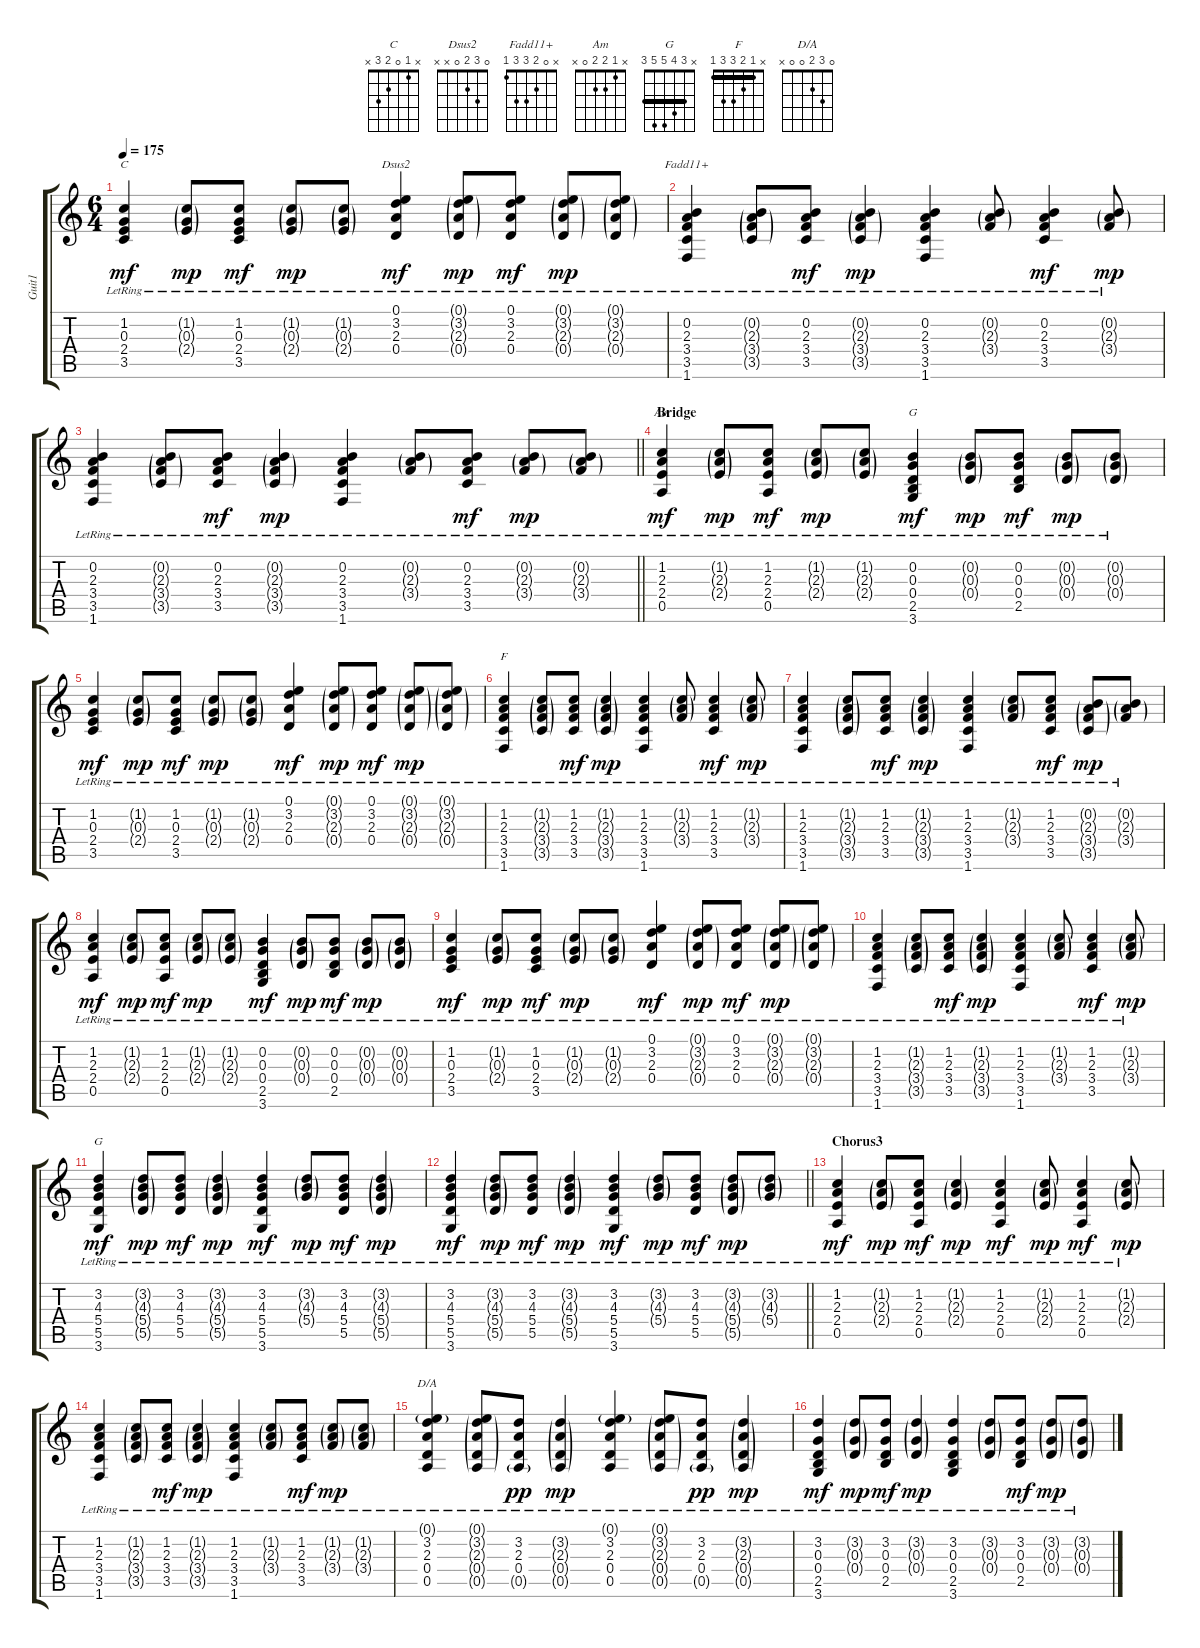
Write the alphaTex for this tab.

\track ("Guit1" "Guit1") {instrument acousticguitarsteel}
\staff {score tabs}
\tuning (E4 B3 G3 D3 A2 E2) {hide}
\chord ("C" x 1 0 2 3 x)
\chord ("Dsus2" 0 3 2 0 x x)
\chord ("Fadd11+" x 0 2 3 3 1)
\chord ("Am" x 1 2 2 0 x)
\chord ("G" x 0 0 0 2 3)
\chord ("F" x 1 2 3 3 1) {barre 1}
\chord ("G" x 3 4 5 5 3) {barre 3}
\chord ("D/A" 0 3 2 0 0 x)
\ts (6 4)
\tempo 175
\clef g2
\ks c
(1.2{lr} 0.3{lr} 2.4{lr} 3.5{lr}).4{ch "C" dy mf} (1.2{g lr} 0.3{g lr} 2.4{g lr}).8{dy mp} (1.2{lr} 0.3{lr} 2.4{lr} 3.5{lr}).8{dy mf} (1.2{g lr} 0.3{g lr} 2.4{g lr}).8{dy mp} (1.2{g lr} 0.3{g lr} 2.4{g lr}).8 (0.1{lr} 3.2{lr} 2.3{lr} 0.4{lr}).4{ch "Dsus2" dy mf} (0.1{g lr} 3.2{g lr} 2.3{g lr} 0.4{g lr}).8{dy mp} (0.1{lr} 3.2{lr} 2.3{lr} 0.4{lr}).8{dy mf} (0.1{g lr} 3.2{g lr} 2.3{g lr} 0.4{g lr}).8{dy mp} (0.1{g lr} 3.2{g lr} 2.3{g lr} 0.4{g lr}).8 |
(0.2{lr} 2.3{lr} 3.4{lr} 3.5{lr} 1.6{lr}).4{ch "Fadd11+" volume 13} (0.2{g lr} 2.3{g lr} 3.4{g lr} 3.5{g}).8 (0.2{lr} 2.3{lr} 3.4{lr} 3.5{lr}).8{dy mf} (0.2{g lr} 2.3{g lr} 3.4{g lr} 3.5{g}).4{dy mp} (0.2{lr} 2.3{lr} 3.4{lr} 3.5{lr} 1.6{lr}).4 (0.2{g lr} 2.3{g lr} 3.4{g lr}).8 (0.2{lr} 2.3{lr} 3.4{lr} 3.5{lr}).4{dy mf} (0.2{g lr} 2.3{g lr} 3.4{g lr}).8{dy mp} |
\barLineRight lightlight
(0.2{lr} 2.3{lr} 3.4{lr} 3.5{lr} 1.6{lr}).4 (0.2{g lr} 2.3{g lr} 3.4{g lr} 3.5{g}).8 (0.2{lr} 2.3{lr} 3.4{lr} 3.5{lr}).8{dy mf} (0.2{g lr} 2.3{g lr} 3.4{g lr} 3.5{g}).4{dy mp} (0.2{lr} 2.3{lr} 3.4{lr} 3.5{lr} 1.6{lr}).4 (0.2{g lr} 2.3{g lr} 3.4{g lr}).8 (0.2{lr} 2.3{lr} 3.4{lr} 3.5{lr}).8{dy mf} (0.2{g lr} 2.3{g lr} 3.4{g lr}).8{dy mp} (0.2{g lr} 2.3{g lr} 3.4{g lr}).8 |
\section ("" "Bridge")
(1.2{lr} 2.3{lr} 2.4{lr} 0.5{lr}).4{ch "Am" dy mf} (1.2{g lr} 2.3{g lr} 2.4{g lr}).8{dy mp} (1.2{lr} 2.3{lr} 2.4{lr} 0.5{lr}).8{dy mf} (1.2{g lr} 2.3{g lr} 2.4{g lr}).8{dy mp} (1.2{g lr} 2.3{g lr} 2.4{g lr}).8 (0.2{lr} 0.3{lr} 0.4{lr} 2.5{lr} 3.6{lr}).4{ch "G" dy mf} (0.2{g lr} 0.3{g lr} 0.4{g lr}).8{dy mp} (0.2{lr} 0.3{lr} 0.4{lr} 2.5{lr}).8{dy mf} (0.2{g lr} 0.3{g lr} 0.4{g lr}).8{dy mp} (0.2{g lr} 0.3{g lr} 0.4{g lr}).8 |
(1.2{lr} 0.3{lr} 2.4{lr} 3.5{lr}).4{dy mf} (1.2{g lr} 0.3{g lr} 2.4{g lr}).8{dy mp} (1.2{lr} 0.3{lr} 2.4{lr} 3.5{lr}).8{dy mf} (1.2{g lr} 0.3{g lr} 2.4{g lr}).8{dy mp} (1.2{g lr} 0.3{g lr} 2.4{g lr}).8 (0.1{lr} 3.2{lr} 2.3{lr} 0.4{lr}).4{dy mf} (0.1{g lr} 3.2{g lr} 2.3{g lr} 0.4{g lr}).8{dy mp} (0.1{lr} 3.2{lr} 2.3{lr} 0.4{lr}).8{dy mf} (0.1{g lr} 3.2{g lr} 2.3{g lr} 0.4{g lr}).8{dy mp} (0.1{g lr} 3.2{g lr} 2.3{g lr} 0.4{g lr}).8 |
(1.2{lr} 2.3{lr} 3.4{lr} 3.5{lr} 1.6{lr}).4{ch "F"} (1.2{g lr} 2.3{g lr} 3.4{g lr} 3.5{g}).8 (1.2{lr} 2.3{lr} 3.4{lr} 3.5{lr}).8{dy mf} (1.2{g lr} 2.3{g lr} 3.4{g lr} 3.5{g}).4{dy mp} (1.2{lr} 2.3{lr} 3.4{lr} 3.5{lr} 1.6{lr}).4 (1.2{g lr} 2.3{g lr} 3.4{g lr}).8 (1.2{lr} 2.3{lr} 3.4{lr} 3.5{lr}).4{dy mf} (1.2{g lr} 2.3{g lr} 3.4{g lr}).8{dy mp} |
(1.2{lr} 2.3{lr} 3.4{lr} 3.5{lr} 1.6{lr}).4 (1.2{g lr} 2.3{g lr} 3.4{g lr} 3.5{g}).8 (1.2{lr} 2.3{lr} 3.4{lr} 3.5{lr}).8{dy mf} (1.2{g lr} 2.3{g lr} 3.4{g lr} 3.5{g}).4{dy mp} (1.2{lr} 2.3{lr} 3.4{lr} 3.5{lr} 1.6{lr}).4 (1.2{g lr} 2.3{g lr} 3.4{g lr}).8 (1.2{lr} 2.3{lr} 3.4{lr} 3.5{lr}).8{dy mf} (0.2{g lr} 2.3{g lr} 3.4{g lr} 3.5{g lr}).8{dy mp} (0.2{g lr} 2.3{g lr} 3.4{g lr}).8 |
(1.2{lr} 2.3{lr} 2.4{lr} 0.5{lr}).4{dy mf} (1.2{g lr} 2.3{g lr} 2.4{g lr}).8{dy mp} (1.2{lr} 2.3{lr} 2.4{lr} 0.5{lr}).8{dy mf} (1.2{g lr} 2.3{g lr} 2.4{g lr}).8{dy mp} (1.2{g lr} 2.3{g lr} 2.4{g lr}).8 (0.2{lr} 0.3{lr} 0.4{lr} 2.5{lr} 3.6{lr}).4{dy mf} (0.2{g lr} 0.3{g lr} 0.4{g lr}).8{dy mp} (0.2{lr} 0.3{lr} 0.4{lr} 2.5{lr}).8{dy mf} (0.2{g lr} 0.3{g lr} 0.4{g lr}).8{dy mp} (0.2{g lr} 0.3{g lr} 0.4{g lr}).8 |
(1.2{lr} 0.3{lr} 2.4{lr} 3.5{lr}).4{dy mf} (1.2{g lr} 0.3{g lr} 2.4{g lr}).8{dy mp} (1.2{lr} 0.3{lr} 2.4{lr} 3.5{lr}).8{dy mf} (1.2{g lr} 0.3{g lr} 2.4{g lr}).8{dy mp} (1.2{g lr} 0.3{g lr} 2.4{g lr}).8 (0.1{lr} 3.2{lr} 2.3{lr} 0.4{lr}).4{dy mf} (0.1{g lr} 3.2{g lr} 2.3{g lr} 0.4{g lr}).8{dy mp} (0.1{lr} 3.2{lr} 2.3{lr} 0.4{lr}).8{dy mf} (0.1{g lr} 3.2{g lr} 2.3{g lr} 0.4{g lr}).8{dy mp} (0.1{g lr} 3.2{g lr} 2.3{g lr} 0.4{g lr}).8 |
(1.2{lr} 2.3{lr} 3.4{lr} 3.5{lr} 1.6{lr}).4 (1.2{g lr} 2.3{g lr} 3.4{g lr} 3.5{g}).8 (1.2{lr} 2.3{lr} 3.4{lr} 3.5{lr}).8{dy mf} (1.2{g lr} 2.3{g lr} 3.4{g lr} 3.5{g}).4{dy mp} (1.2{lr} 2.3{lr} 3.4{lr} 3.5{lr} 1.6{lr}).4 (1.2{g lr} 2.3{g lr} 3.4{g lr}).8 (1.2{lr} 2.3{lr} 3.4{lr} 3.5{lr}).4{dy mf} (1.2{g lr} 2.3{g lr} 3.4{g lr}).8{dy mp} |
(3.2{lr} 4.3{lr} 5.4{lr} 5.5{lr} 3.6{lr}).4{ch "G" dy mf} (3.2{g lr} 4.3{g lr} 5.4{g lr} 5.5{g}).8{dy mp} (3.2{lr} 4.3{lr} 5.4{lr} 5.5{lr}).8{dy mf} (3.2{g lr} 4.3{g lr} 5.4{g lr} 5.5{g}).4{dy mp} (3.2{lr} 4.3{lr} 5.4{lr} 5.5{lr} 3.6{lr}).4{dy mf} (3.2{g lr} 4.3{g lr} 5.4{g lr}).8{dy mp} (3.2{lr} 4.3{lr} 5.4{lr} 5.5{lr}).8{dy mf} (3.2{g lr} 4.3{g lr} 5.4{g lr} 5.5{g lr}).4{dy mp} |
\barLineRight lightlight
(3.2{lr} 4.3{lr} 5.4{lr} 5.5{lr} 3.6{lr}).4{dy mf} (3.2{g lr} 4.3{g lr} 5.4{g lr} 5.5{g}).8{dy mp} (3.2{lr} 4.3{lr} 5.4{lr} 5.5{lr}).8{dy mf} (3.2{g lr} 4.3{g lr} 5.4{g lr} 5.5{g}).4{dy mp} (3.2{lr} 4.3{lr} 5.4{lr} 5.5{lr} 3.6{lr}).4{dy mf} (3.2{g lr} 4.3{g lr} 5.4{g lr}).8{dy mp} (3.2{lr} 4.3{lr} 5.4{lr} 5.5{lr}).8{dy mf} (3.2{g lr} 4.3{g lr} 5.4{g lr} 5.5{g lr}).8{dy mp} (3.2{g lr} 4.3{g lr} 5.4{g lr}).8 |
\section ("" "Chorus3")
(1.2{lr} 2.3{lr} 2.4{lr} 0.5{lr}).4{dy mf} (1.2{g lr} 2.3{g lr} 2.4{g lr}).8{dy mp} (1.2{lr} 2.3{lr} 2.4{lr} 0.5{lr}).8{dy mf} (1.2{g lr} 2.3{g lr} 2.4{g lr}).4{dy mp} (1.2{lr} 2.3{lr} 2.4{lr} 0.5{lr}).4{dy mf} (1.2{g lr} 2.3{g lr} 2.4{g lr}).8{dy mp} (1.2{lr} 2.3{lr} 2.4{lr} 0.5{lr}).4{dy mf} (1.2{g lr} 2.3{g lr} 2.4{g lr}).8{dy mp} |
(1.2{lr} 2.3{lr} 3.4{lr} 3.5{lr} 1.6{lr}).4 (1.2{g lr} 2.3{g lr} 3.4{g lr} 3.5{g}).8 (1.2{lr} 2.3{lr} 3.4{lr} 3.5{lr}).8{dy mf} (1.2{g lr} 2.3{g lr} 3.4{g lr} 3.5{g}).4{dy mp} (1.2{lr} 2.3{lr} 3.4{lr} 3.5{lr} 1.6{lr}).4 (1.2{g lr} 2.3{g lr} 3.4{g lr}).8 (1.2{lr} 2.3{lr} 3.4{lr} 3.5{lr}).8{dy mf} (1.2{g lr} 2.3{g lr} 3.4{g lr}).8{dy mp} (1.2{g lr} 2.3{g lr} 3.4{g lr}).8 |
(0.1{g lr} 3.2{lr} 2.3{lr} 0.4{lr} 0.5{lr}).4{ch "D/A"} (0.1{g lr} 3.2{g lr} 2.3{g lr} 0.4{g lr} 0.5{g lr}).8 (3.2{lr} 2.3{lr} 0.4{lr} 0.5{g lr}).8{dy pp} (3.2{g lr} 2.3{g lr} 0.4{g lr} 0.5{g lr}).4{dy mp} (0.1{g lr} 3.2{lr} 2.3{lr} 0.4{lr} 0.5{lr}).4 (0.1{g lr} 3.2{g lr} 2.3{g lr} 0.4{g lr} 0.5{g lr}).8 (3.2{lr} 2.3{lr} 0.4{lr} 0.5{g lr}).8{dy pp} (3.2{g lr} 2.3{g lr} 0.4{g lr} 0.5{g lr}).4{dy mp} |
(3.2{lr} 0.3{lr} 0.4{lr} 2.5{lr} 3.6{lr}).4{dy mf} (3.2{g lr} 0.3{g lr} 0.4{g lr}).8{dy mp} (3.2{lr} 0.3{lr} 0.4{lr} 2.5{lr}).8{dy mf} (3.2{g lr} 0.3{g lr} 0.4{g lr}).4{dy mp} (3.2{lr} 0.3{lr} 0.4{lr} 2.5 3.6).4 (3.2{g lr} 0.3{g lr} 0.4{g lr}).8 (3.2{lr} 0.3{lr} 0.4{lr} 2.5{lr}).8{dy mf} (3.2{g lr} 0.3{g lr} 0.4{g lr}).8{dy mp} (3.2{g lr} 0.3{g lr} 0.4{g lr}).8
